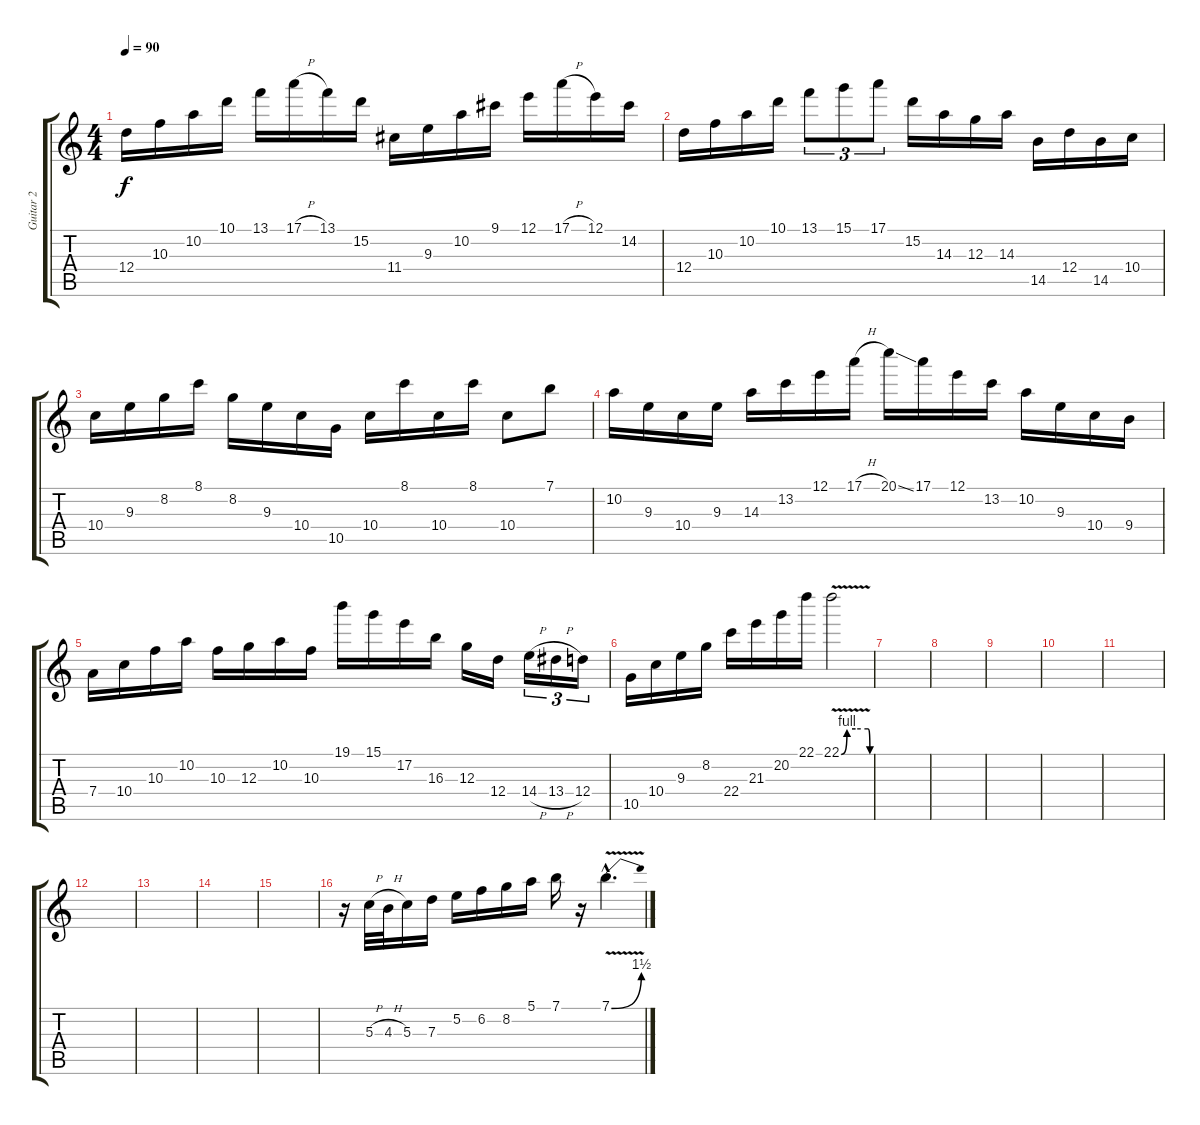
\track ("Guitar 2" "Guitar 2") {instrument overdrivenguitar}
\staff {score tabs}
\tuning (E4 B3 G3 D3 A2 E2) {hide}
\ts (4 4)
\tempo 90
\clef g2
\ks c
12.4.16{dy f} 10.3.16 10.2.16 10.1.16 13.1.16 17.1{h}.16 13.1.16 15.2.16 11.4.16 9.3.16 10.2.16 9.1.16 12.1.16 17.1{h}.16 12.1.16 14.2.16 |
12.4.16 10.3.16 10.2.16 10.1.16 13.1.8{tu (3 2)} 15.1.8{tu (3 2)} 17.1.8{tu (3 2)} 15.2.16 14.3.16 12.3.16 14.3.16 14.5.16 12.4.16 14.5.16 10.4.16 |
10.4.16 9.3.16 8.2.16 8.1.16 8.2.16 9.3.16 10.4.16 10.5.16 10.4.16 8.1.16 10.4.16 8.1.16 10.4.8 7.1.8 |
10.2.16 9.3.16 10.4.16 9.3.16 14.3.16 13.2.16 12.1.16 17.1{h}.16 20.1{ss}.16 17.1.16 12.1.16 13.2.16 10.2.16 9.3.16 10.4.16 9.4.16 |
7.4.16 10.4.16 10.3.16 10.2.16 10.3.16 12.3.16 10.2.16 10.3.16 19.1.16 15.1.16 17.2.16 16.3.16 12.3.16 12.4.16 14.4{h}.16{tu (3 2)} 13.4{h}.16{tu (3 2)} 12.4.16{tu (3 2)} |
10.5.16 10.4.16 9.3.16 8.2.16 22.4.16 21.3.16 20.2.16 22.1.16 22.1{be (custom 0 0 12 4 30 4 56 4 60 0) v}.2 |
|
|
|
|
|
|
|
|
|
r.16 5.3{h}.32 4.3{h}.32 5.3.16 7.3.16 5.2.16 6.2.16 8.2.16 5.1.16 7.1.16 r.16 7.1{be (bend 0 0 60 6) v hac}.4{d}
